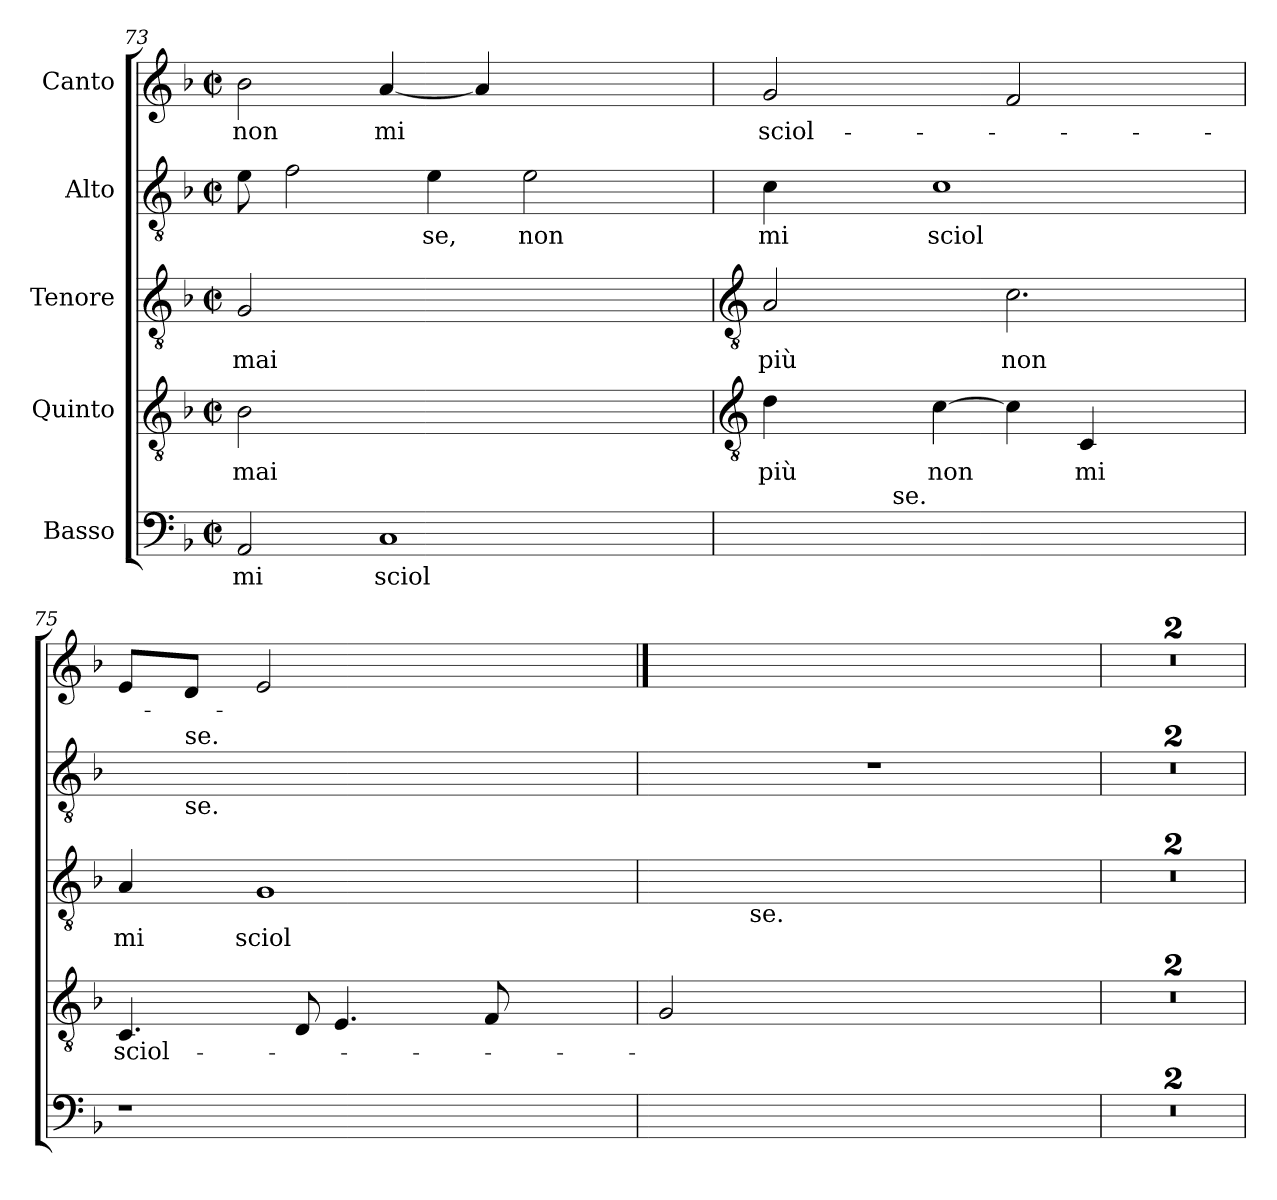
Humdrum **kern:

**kern	**text	**kern	**text	**kern	**text	**kern	**text	**kern	**text
*part5	*part5	*part4	*part4	*part3	*part3	*part2	*part2	*part1	*part1
*staff5	*staff5	*staff4	*staff4	*staff3	*staff3	*staff2	*staff2	*staff1	*staff1
*I"Basso	*	*I"Quinto	*	*I"Tenore	*	*I"Alto	*	*I"Canto	*
!!LO:LB:g=z
*clefF4	*	*clefGv2	*	*clefGv2	*	*clefGv2	*	*clefG2	*
*k[b-]	*	*k[b-]	*	*k[b-]	*	*k[b-]	*	*k[b-]	*
*F:	*	*F:	*	*F:	*	*F:	*	*F:	*
*M2/2	*	*M2/2	*	*M2/2	*	*M2/2	*	*M2/2	*
*met(c|)	*	*met(c|)	*	*met(c|)	*	*met(c|)	*	*met(c|)	*
=73	=73	=73	=73	=73	=73	=73	=73	=73	=73
!	!LO:LY:b	!	!LO:LY:b	!	!LO:LY:b	!	!	!	!LO:LY:b
2AA/	mi	2B-\	mai	2G/	mai	8e\	.	2b-\	non
.	.	.	.	.	.	2f\	.	.	.
!	!LO:LY:b	!	!	!	!	!	!	!	!LO:LY:b
1C	sciol	1ryy	.	1ryy	.	.	.	[4a/	mi
!	!	!	!	!	!	!	!LO:LY:b	!	!
.	.	.	.	.	.	4e\	se,	.	.
.	.	.	.	.	.	.	.	4a/]	.
!	!	!	!	!	!	!	!LO:LY:b	!	!
.	.	.	.	.	.	2e\	non	.	.
.	.	.	.	.	.	.	.	2ryy	.
.	.	.	.	.	.	8ryy	.	.	.
!!LO:LB:g=z
=74	=74	=74	=74	=74	=74	=74	=74	=74	=74
*	*	*clefGv2	*	*clefGv2	*	*	*	*	*
!	!	!	!LO:LY:b	!	!LO:LY:b	!	!LO:LY:b	!	!LO:LY:b
32ryy	.	4d\	più	2A/	più	4c\	mi	2g/	sciol-
32ryy	.	.	.	.	.	.	.	.	.
32ryy	.	.	.	.	.	.	.	.	.
32ryy	.	.	.	.	.	.	.	.	.
32ryy	.	.	.	.	.	.	.	.	.
64ryy	.	.	.	.	.	.	.	.	.
64ryy	.	.	.	.	.	.	.	.	.
!LO:TX:a:t=se.	!	!	!	!	!	!	!	!	!
64ryy	.	.	.	.	.	.	.	.	.
1ryy	.	.	.	.	.	.	.	.	.
!	!	!	!LO:LY:b	!	!	!	!LO:LY:b	!	!
.	.	[4c\	non	.	.	1c	sciol	.	.
!	!	!	!	!	!LO:LY:b	!	!	!	!
.	.	4c\]	.	2.c\	non	.	.	2f/	.
!	!	!	!LO:LY:b	!	!	!	!	!	!
.	.	4C/	mi	.	.	.	.	.	.
.	.	4ryy	.	.	.	.	.	4ryy	.
32.ryy	.	.	.	.	.	.	.	.	.
=75	=75	=75	=75	=75	=75	=75	=75	=75	=75
!	!	!	!LO:LY:b	!	!LO:LY:b	!	!	!	!
1r	.	4.C/	sciol-	4A/	mi	32ryy	.	8e/L	.
.	.	.	.	.	.	32ryy	.	.	.
.	.	.	.	.	.	32ryy	.	.	.
.	.	.	.	.	.	32ryy	.	.	.
!	!	!	!	!	!	!LO:TX:a:t=se.	!	!	!
!	!	!	!	!	!	!LO:TX:b:t=se.	!	!	!
.	.	.	.	.	.	32ryy	.	8d/J	.
.	.	.	.	.	.	64ryy	.	.	.
.	.	.	.	.	.	64ryy	.	.	.
.	.	.	.	.	.	64ryy	.	.	.
.	.	.	.	.	.	1ryy	.	.	.
!	!	!	!	!	!LO:LY:b	!	!	!	!
.	.	.	.	1G	sciol	.	.	2e/	.
.	.	8D/	.	.	.	.	.	.	.
.	.	4.E/	.	.	.	.	.	.	.
.	.	.	.	.	.	.	.	64ryy	.
.	.	.	.	.	.	.	.	64ryy	.
.	.	.	.	.	.	.	.	64ryy	.
.	.	.	.	.	.	.	.	64ryy	.
.	.	.	.	.	.	.	.	64ryy	.
.	.	.	.	.	.	.	.	64ryy	.
.	.	.	.	.	.	.	.	64ryy	.
.	.	.	.	.	.	.	.	64ryy	.
.	.	8F/	.	.	.	.	.	64ryy	.
.	.	.	.	.	.	.	.	64ryy	.
.	.	.	.	.	.	.	.	64ryy	.
.	.	.	.	.	.	.	.	64ryy	.
.	.	.	.	.	.	.	.	64ryy	.
.	.	.	.	.	.	.	.	4ryy	.
4ryy	.	4ryy	.	.	.	.	.	.	.
.	.	.	.	.	.	32.ryy	.	32.ryy	.
=76	==76	=76	==76	=76	==76	=76	==76	==76	==76
1ryy	.	2G/	.	32ryy	.	1r	.	64ryy	.
.	.	.	.	.	.	.	.	64ryy	.
.	.	.	.	32ryy	.	.	.	64ryy	.
.	.	.	.	.	.	.	.	64ryy	.
.	.	.	.	32ryy	.	.	.	64ryy	.
.	.	.	.	.	.	.	.	64ryy	.
.	.	.	.	32ryy	.	.	.	64ryy	.
.	.	.	.	.	.	.	.	64ryy	.
!	!	!	!	!LO:TX:b:t=se.	!	!	!	!	!
.	.	.	.	32ryy	.	.	.	64ryy	.
.	.	.	.	.	.	.	.	64ryy	.
.	.	.	.	64ryy	.	.	.	64ryy	.
.	.	.	.	64ryy	.	.	.	64ryy	.
.	.	.	.	64ryy	.	.	.	64ryy	.
.	.	.	.	2ryy	.	.	.	2ryy	.
.	.	64ryy	.	.	.	.	.	.	.
.	.	64ryy	.	.	.	.	.	.	.
.	.	64ryy	.	.	.	.	.	.	.
.	.	64ryy	.	.	.	.	.	.	.
.	.	64ryy	.	.	.	.	.	.	.
.	.	64ryy	.	.	.	.	.	.	.
.	.	64ryy	.	.	.	.	.	.	.
.	.	64ryy	.	.	.	.	.	.	.
.	.	64ryy	.	.	.	.	.	.	.
.	.	64ryy	.	.	.	.	.	.	.
.	.	64ryy	.	.	.	.	.	.	.
.	.	64ryy	.	.	.	.	.	.	.
.	.	64ryy	.	.	.	.	.	.	.
.	.	4ryy	.	4ryy	.	.	.	4ryy	.
.	.	32.ryy	.	32.ryy	.	.	.	32.ryy	.
=	=	=	=	=	=	=	=	=	=
1ryy	.	1r	.	1r	.	1ryy	.	1ryy	.
=	=	=	=	=	=	=	=	=	=
1ryy	.	1r	.	1ryy	.	1ryy	.	1ryy	.
=	=	=	=	=	=	=	=	=	=
*-	*-	*-	*-	*-	*-	*-	*-	*-	*-
